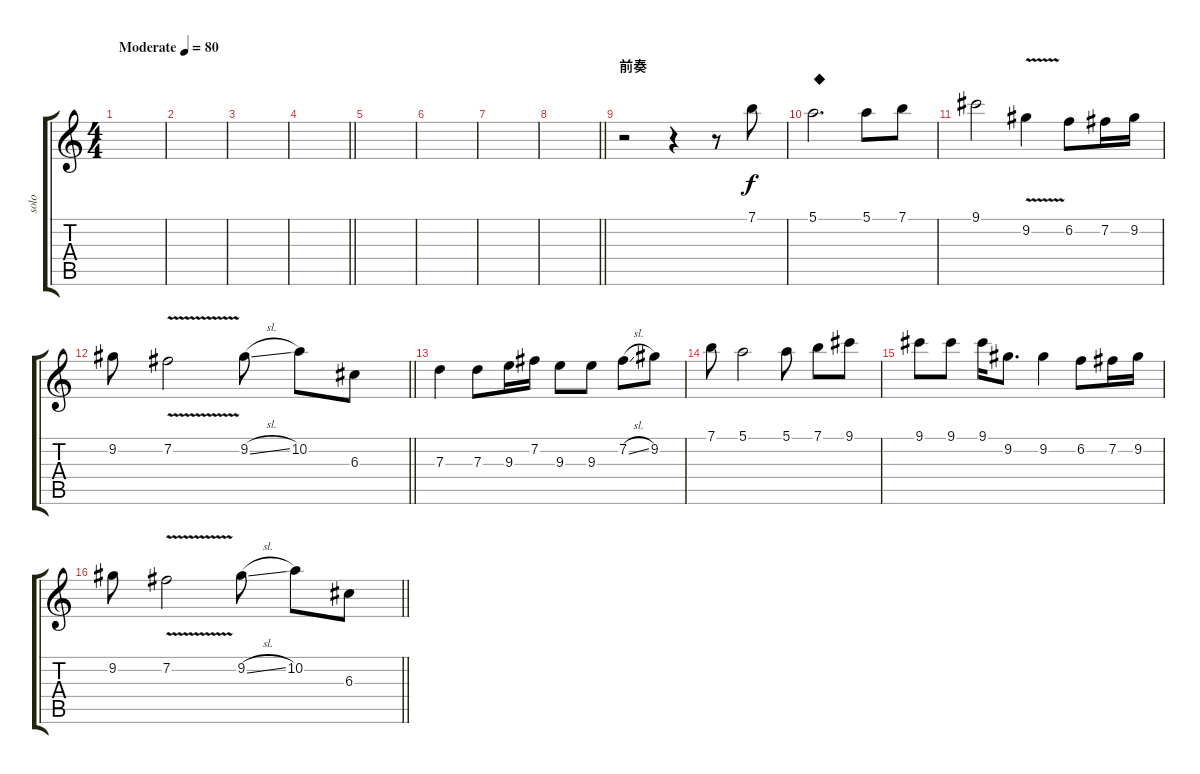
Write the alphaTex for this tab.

\track ("solo" "solo") {instrument overdrivenguitar}
\staff {score tabs}
\tuning (E4 B3 G3 D3 A2 E2) {hide}
\ts (4 4)
\tempo (80 "Moderate")
\clef g2
\ks c
|
|
|
\barLineRight lightlight
|
|
|
|
\barLineRight lightlight
|
\section ("" "前奏")
r.2 r.4 r.8 7.1.8 |
5.1.2{d txt "◆"} 5.1.8 7.1.8 |
9.1.2 9.2{v}.4 6.2.8 7.2.16 9.2.16 |
\barLineRight lightlight
9.2.8 7.2{v}.2 9.2{sl}.8 10.2.8 6.3.8 |
7.3.4 7.3.8 9.3.16 7.2.16 9.3.8 9.3.8 7.2{sl}.8 9.2.8 |
7.1.8 5.1.2 5.1.8 7.1.8 9.1.8 |
9.1.8 9.1.8 9.1.16 9.2.8{d} 9.2.4 6.2.8 7.2.16 9.2.16 |
\barLineRight lightlight
9.2.8 7.2{v}.2 9.2{sl}.8 10.2.8 6.3.8
